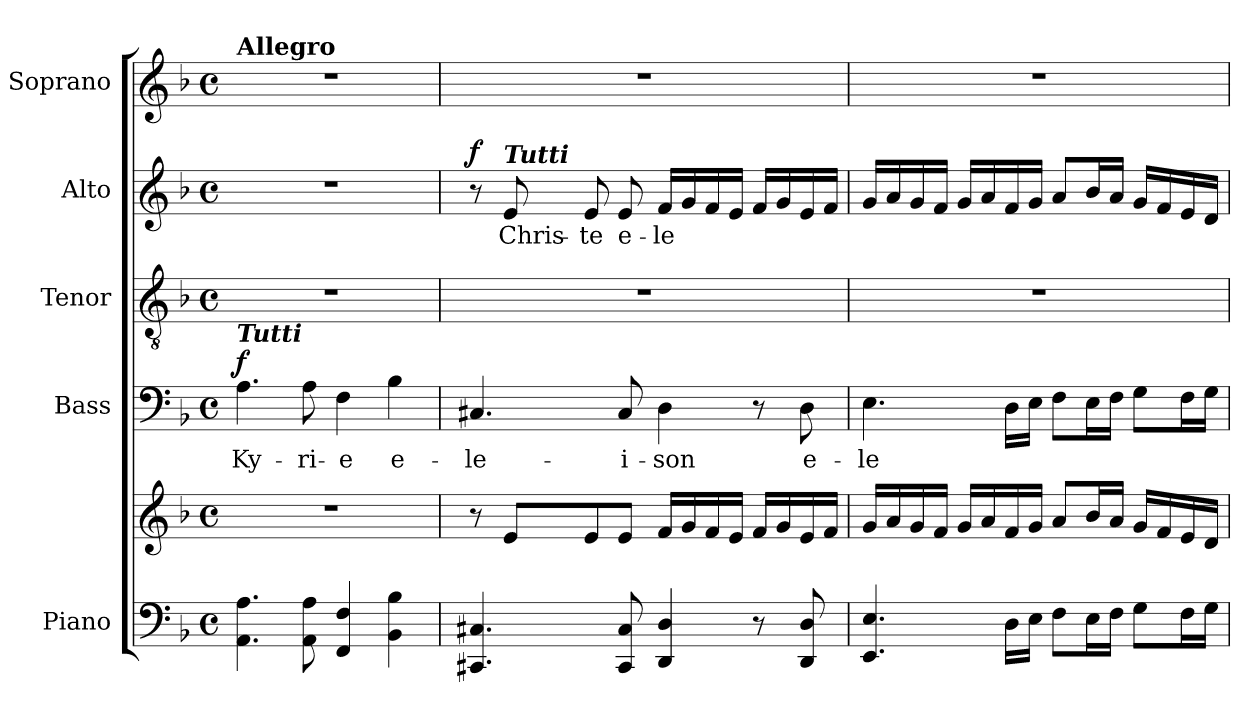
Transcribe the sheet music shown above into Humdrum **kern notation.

**kern	**kern	**kern	**text	**dynam	**kern	**kern	**text	**dynam	**kern
*part5	*part5	*part4	*part4	*part4	*part3	*part2	*part2	*part2	*part1
*staff6	*staff5	*staff4	*staff4	*staff4	*staff3	*staff2	*staff2	*staff2	*staff1
*I"Piano	*	*I"Bass	*	*	*I"Tenor	*I"Alto	*	*	*I"Soprano
*I'Pno.	*	*I'B.	*	*	*I'T.	*I'A.	*	*	*I'S.
*clefF4	*clefG2	*clefF4	*	*	*clefGv2	*clefG2	*	*	*clefG2
*k[b-]	*k[b-]	*k[b-]	*	*	*k[b-]	*k[b-]	*	*	*k[b-]
*F:	*F:	*F:	*	*	*F:	*F:	*	*	*F:
*M4/4	*M4/4	*M4/4	*	*	*M4/4	*M4/4	*	*	*M4/4
*met(c)	*met(c)	*met(c)	*	*	*met(c)	*met(c)	*	*	*met(c)
=1	=1	=1	=1	=1	=1	=1	=1	=1	=1
!	!	!	!	!	!	!	!	!	!LO:TX:a:B:t=Allegro
!	!	!LO:TX:a:Bi:t=Tutti	!	!	!	!	!	!	!
!	!	!	!LO:LY:b	!LO:DY:a	!	!	!	!	!
4.AA\ 4.A\	1r	4.A\	Ky-	f	1r	1r	.	.	1r
!	!	!	!LO:LY:b	!	!	!	!	!	!
8AA\ 8A\	.	8A\	-ri-	.	.	.	.	.	.
!	!	!	!LO:LY:b	!	!	!	!	!	!
4FF/ 4F/	.	4F\	-e	.	.	.	.	.	.
!	!	!	!LO:LY:b	!	!	!	!	!	!
4BB-\ 4B-\	.	4B-\	e-	.	.	.	.	.	.
=2	=2	=2	=2	=2	=2	=2	=2	=2	=2
!	!	!	!LO:LY:b	!	!	!	!	!LO:DY:a	!
4.CC#X/ 4.C#X/	8r	4.C#X/	-le-	.	1r	8r	.	f	1r
!	!	!	!	!	!	!LO:TX:a:Bi:t=Tutti	!	!	!
!	!	!	!	!	!	!	!LO:LY:b	!	!
.	8e/L	.	.	.	.	8e/	Chris-	.	.
!	!	!	!	!	!	!	!LO:LY:b	!	!
.	8e/	.	.	.	.	8e/	-te	.	.
!	!	!	!LO:LY:b	!	!	!	!LO:LY:b	!	!
8CC#/ 8C#/	8e/J	8C#/	-i-	.	.	8e/	e-	.	.
!	!	!	!LO:LY:b	!	!	!	!LO:LY:b	!	!
4DD/ 4D/	16f/LL	4D\	-son	.	.	16f/LL	-le	.	.
.	16g/	.	.	.	.	16g/	.	.	.
.	16f/	.	.	.	.	16f/	.	.	.
.	16e/JJ	.	.	.	.	16e/JJ	.	.	.
8r	16f/LL	8r	.	.	.	16f/LL	.	.	.
.	16g/	.	.	.	.	16g/	.	.	.
!	!	!	!LO:LY:b	!	!	!	!	!	!
8DD/ 8D/	16e/	8D\	e-	.	.	16e/	.	.	.
.	16f/JJ	.	.	.	.	16f/JJ	.	.	.
=3	=3	=3	=3	=3	=3	=3	=3	=3	=3
!	!	!	!LO:LY:b	!	!	!	!	!	!
4.EE/ 4.E/	16g/LL	4.E\	-le	.	1r	16g/LL	.	.	1r
.	16a/	.	.	.	.	16a/	.	.	.
.	16g/	.	.	.	.	16g/	.	.	.
.	16f/JJ	.	.	.	.	16f/JJ	.	.	.
.	16g/LL	.	.	.	.	16g/LL	.	.	.
.	16a/	.	.	.	.	16a/	.	.	.
16D\LL	16f/	16D\LL	.	.	.	16f/	.	.	.
16E\JJ	16g/JJ	16E\JJ	.	.	.	16g/JJ	.	.	.
8F\L	8a/L	8F\L	.	.	.	8a/L	.	.	.
16E\L	16b-/L	16E\L	.	.	.	16b-/L	.	.	.
16F\JJ	16a/JJ	16F\JJ	.	.	.	16a/JJ	.	.	.
8G\L	16g/LL	8G\L	.	.	.	16g/LL	.	.	.
.	16f/	.	.	.	.	16f/	.	.	.
16F\L	16e/	16F\L	.	.	.	16e/	.	.	.
16G\JJ	16d/JJ	16G\JJ	.	.	.	16d/JJ	.	.	.
=	=	=	=	=	=	=	=	=	=
*-	*-	*-	*-	*-	*-	*-	*-	*-	*-
